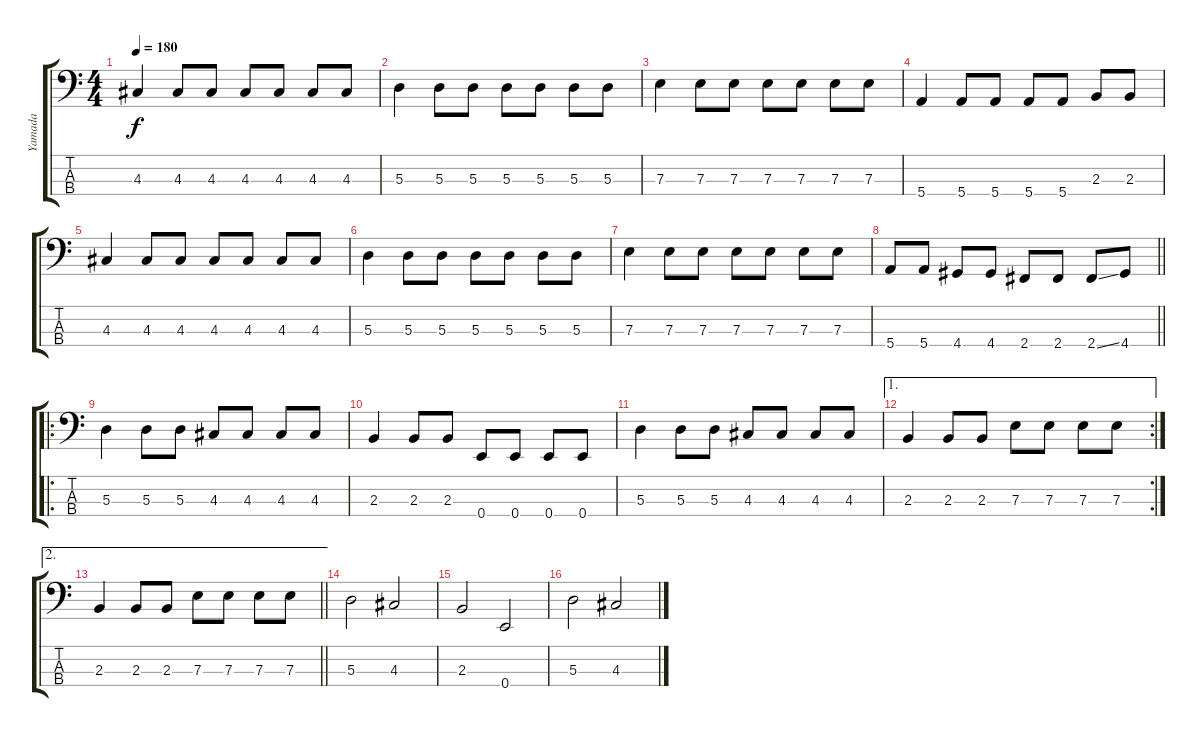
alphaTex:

\track ("Yamada" "Yamada") {instrument electricbasspick}
\staff {score tabs}
\tuning (G2 D2 A1 E1) {hide}
\ts (4 4)
\tempo 180
\clef f4
\ks c
4.3.4{dy f} 4.3.8 4.3.8 4.3.8 4.3.8 4.3.8 4.3.8 |
5.3.4 5.3.8 5.3.8 5.3.8 5.3.8 5.3.8 5.3.8 |
7.3.4 7.3.8 7.3.8 7.3.8 7.3.8 7.3.8 7.3.8 |
5.4.4 5.4.8 5.4.8 5.4.8 5.4.8 2.3.8 2.3.8 |
4.3.4 4.3.8 4.3.8 4.3.8 4.3.8 4.3.8 4.3.8 |
5.3.4 5.3.8 5.3.8 5.3.8 5.3.8 5.3.8 5.3.8 |
7.3.4 7.3.8 7.3.8 7.3.8 7.3.8 7.3.8 7.3.8 |
\barLineRight lightlight
5.4.8 5.4.8 4.4.8 4.4.8 2.4.8 2.4.8 2.4{ss}.8 4.4.8 |
\ro
5.3.4 5.3.8 5.3.8 4.3.8 4.3.8 4.3.8 4.3.8 |
2.3.4 2.3.8 2.3.8 0.4.8 0.4.8 0.4.8 0.4.8 |
5.3.4 5.3.8 5.3.8 4.3.8 4.3.8 4.3.8 4.3.8 |
\ae 1
\rc 2
2.3.4 2.3.8 2.3.8 7.3.8 7.3.8 7.3.8 7.3.8 |
\ae 2
\barLineRight lightlight
2.3.4 2.3.8 2.3.8 7.3.8 7.3.8 7.3.8 7.3.8 |
5.3.2 4.3.2 |
2.3.2 0.4.2 |
5.3.2 4.3.2
